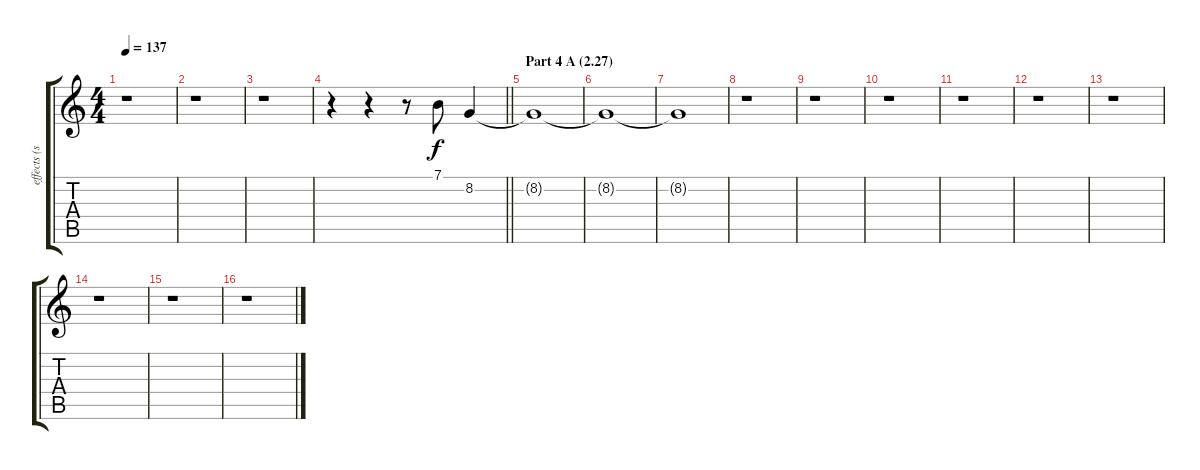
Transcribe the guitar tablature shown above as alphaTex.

\track ("effects (ss-bn-gfn)" "effects (s") {instrument seashore}
\staff {score tabs}
\tuning (E4 B3 G3 D3 A2 E2) {hide}
\ts (4 4)
\tempo 137
\clef g2
\ks c
r.1{dy f} |
r.1 |
r.1 |
\barLineRight lightlight
r.4 r.4 r.8 7.1.8 8.2.4 |
\section ("" "Part 4 A (2.27)")
8.2{t}.1 |
8.2{t}.1 |
8.2{t}.1 |
r.1 |
r.1 |
r.1 |
r.1 |
r.1 |
r.1 |
r.1 |
r.1 |
r.1
